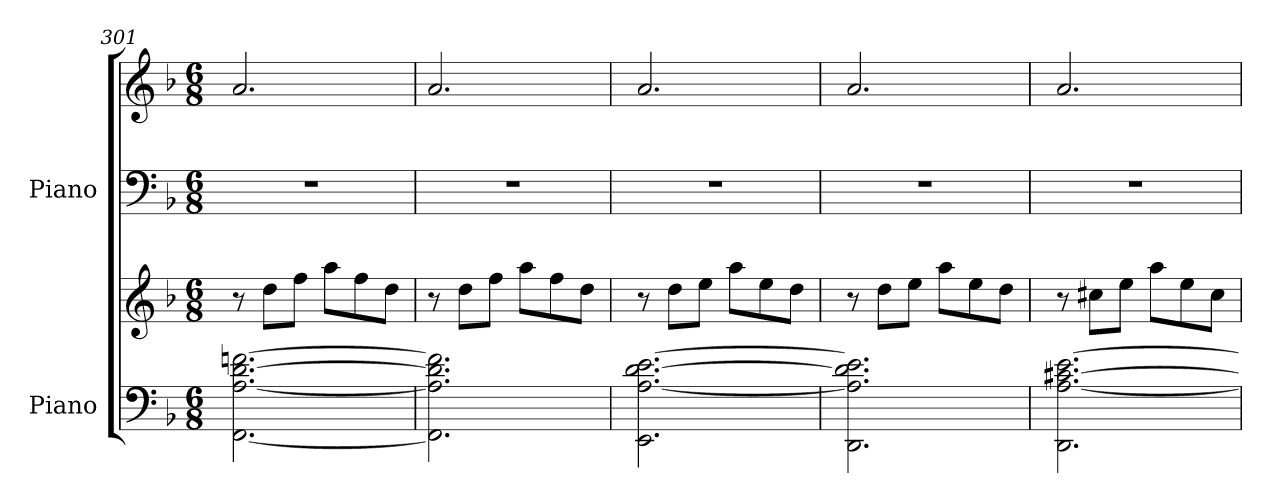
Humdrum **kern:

**kern	**kern	**kern	**kern
*part2	*part2	*part1	*part1
*staff4	*staff3	*staff2	*staff1
*I"Piano	*	*I"Piano	*
*I'Pno.	*	*I'Pno.	*
*clefF4	*clefG2	*clefF4	*clefG2
*k[b-]	*k[b-]	*k[b-]	*k[b-]
*M6/8	*M6/8	*M6/8	*M6/8
=301	=301	=301	=301
[2.FF\ [2.A\ [2.d\ [2.fn\	8r	2.r	2.a/
.	8dd\L	.	.
.	8ff\J	.	.
.	8aa\L	.	.
.	8ff\	.	.
.	8dd\J	.	.
!!LO:LB:g=z
=302	=302	=302	=302
2.FF\] 2.A\] 2.d\] 2.f\]	8r	2.r	2.a/
.	8dd\L	.	.
.	8ff\J	.	.
.	8aa\L	.	.
.	8ff\	.	.
.	8dd\J	.	.
=303	=303	=303	=303
2.EE\ [2.A\ [2.d\ [2.e\	8r	2.r	2.a/
.	8dd\L	.	.
.	8ee\J	.	.
.	8aa\L	.	.
.	8ee\	.	.
.	8dd\J	.	.
=304	=304	=304	=304
2.DD\ 2.A\] 2.d\] 2.e\]	8r	2.r	2.a/
.	8dd\L	.	.
.	8ee\J	.	.
.	8aa\L	.	.
.	8ee\	.	.
.	8dd\J	.	.
=305	=305	=305	=305
2.DD\ [2.A\ [2.c#X\ [2.e\	8r	2.r	2.a/
.	8cc#X\L	.	.
.	8ee\J	.	.
.	8aa\L	.	.
.	8ee\	.	.
.	8cc#\J	.	.
=	=	=	=
*-	*-	*-	*-
